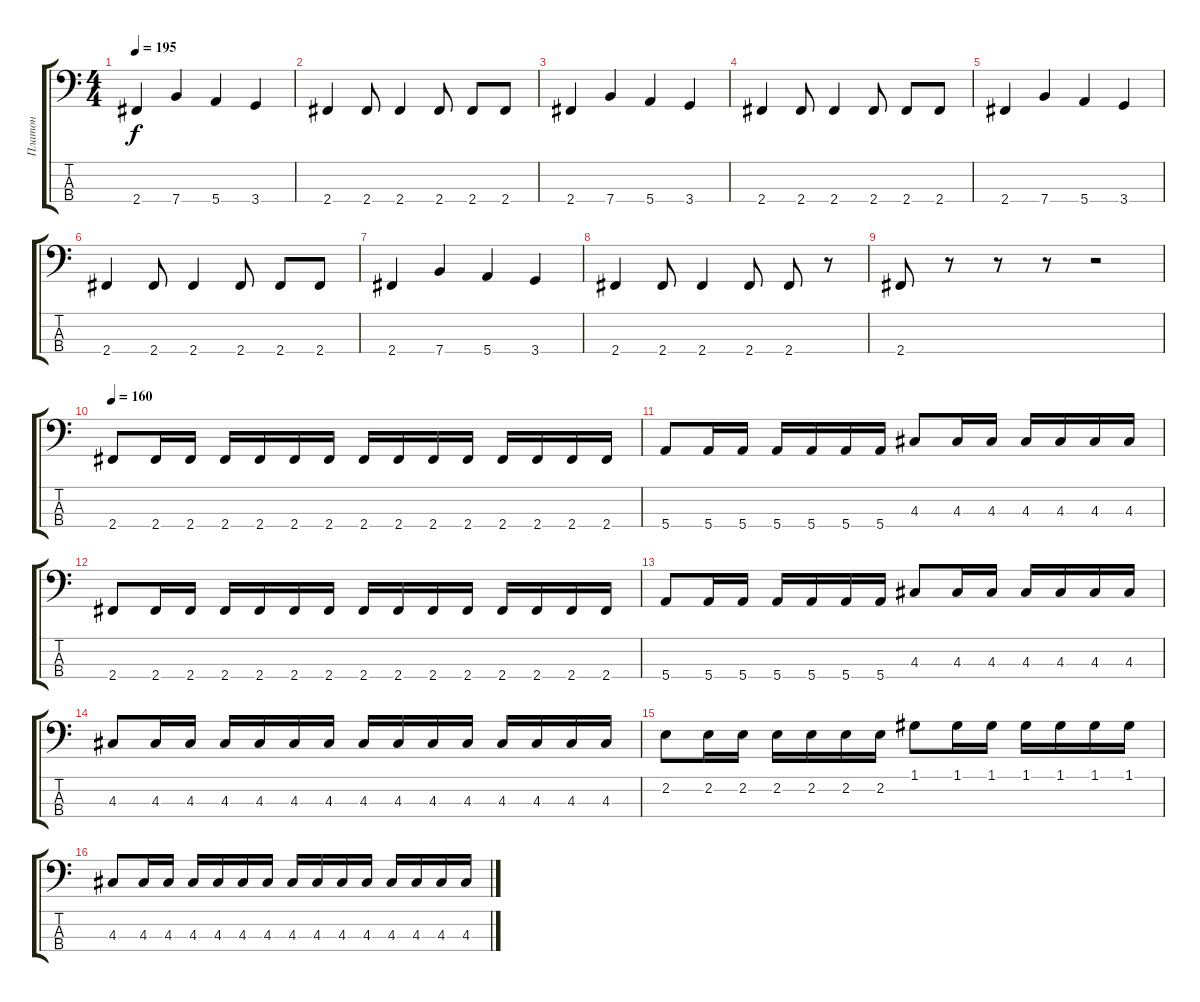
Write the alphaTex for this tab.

\track ("Платон" "Платон") {instrument electricbassfinger}
\staff {score tabs}
\tuning (G2 D2 A1 E1) {hide}
\ts (4 4)
\tempo 195
\clef f4
\ks c
2.4.4{dy f} 7.4.4 5.4.4 3.4.4 |
2.4.4 2.4.8 2.4.4 2.4.8 2.4.8 2.4.8 |
2.4.4 7.4.4 5.4.4 3.4.4 |
2.4.4 2.4.8 2.4.4 2.4.8 2.4.8 2.4.8 |
2.4.4 7.4.4 5.4.4 3.4.4 |
2.4.4 2.4.8 2.4.4 2.4.8 2.4.8 2.4.8 |
2.4.4 7.4.4 5.4.4 3.4.4 |
2.4.4 2.4.8 2.4.4 2.4.8 2.4.8 r.8 |
2.4.8 r.8 r.8 r.8 r.2 |
\tempo 160
2.4.8 2.4.16 2.4.16 2.4.16 2.4.16 2.4.16 2.4.16 2.4.16 2.4.16 2.4.16 2.4.16 2.4.16 2.4.16 2.4.16 2.4.16 |
5.4.8 5.4.16 5.4.16 5.4.16 5.4.16 5.4.16 5.4.16 4.3.8 4.3.16 4.3.16 4.3.16 4.3.16 4.3.16 4.3.16 |
2.4.8 2.4.16 2.4.16 2.4.16 2.4.16 2.4.16 2.4.16 2.4.16 2.4.16 2.4.16 2.4.16 2.4.16 2.4.16 2.4.16 2.4.16 |
5.4.8 5.4.16 5.4.16 5.4.16 5.4.16 5.4.16 5.4.16 4.3.8 4.3.16 4.3.16 4.3.16 4.3.16 4.3.16 4.3.16 |
4.3.8 4.3.16 4.3.16 4.3.16 4.3.16 4.3.16 4.3.16 4.3.16 4.3.16 4.3.16 4.3.16 4.3.16 4.3.16 4.3.16 4.3.16 |
2.2.8 2.2.16 2.2.16 2.2.16 2.2.16 2.2.16 2.2.16 1.1.8 1.1.16 1.1.16 1.1.16 1.1.16 1.1.16 1.1.16 |
4.3.8 4.3.16 4.3.16 4.3.16 4.3.16 4.3.16 4.3.16 4.3.16 4.3.16 4.3.16 4.3.16 4.3.16 4.3.16 4.3.16 4.3.16
